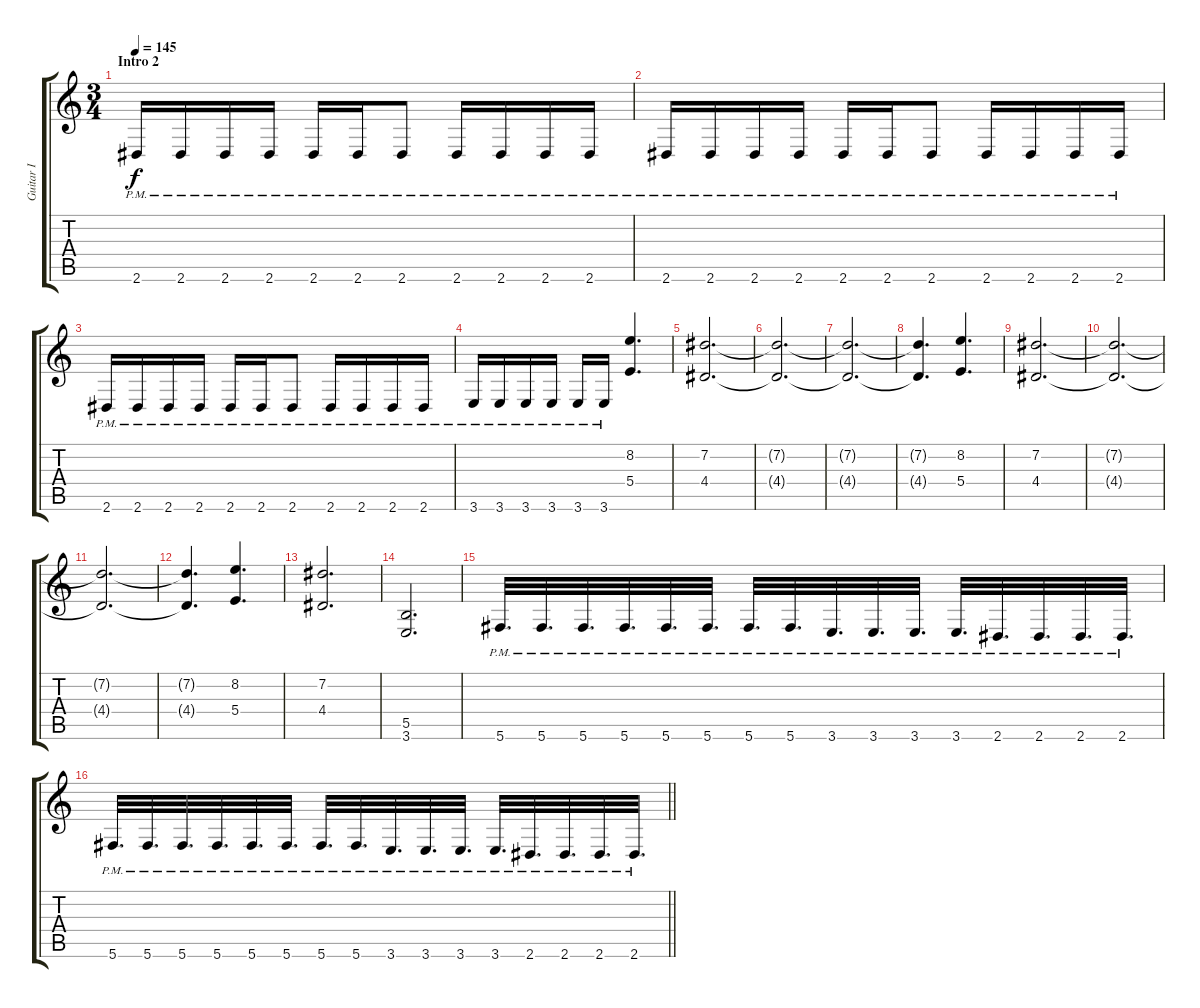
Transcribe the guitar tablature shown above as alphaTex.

\track ("Guitar I" "Guitar I") {instrument distortionguitar}
\staff {score tabs}
\tuning (Db4 Ab3 E3 B2 Gb2 Db2) {hide}
\ts (3 4)
\section ("" "Intro 2")
\tempo 145
\clef g2
\ks c
2.6{pm}.16{dy f} 2.6{pm}.16 2.6{pm}.16 2.6{pm}.16 2.6{pm}.16 2.6{pm}.16 2.6{pm}.8 2.6{pm}.16 2.6{pm}.16 2.6{pm}.16 2.6{pm}.16 |
2.6{pm}.16 2.6{pm}.16 2.6{pm}.16 2.6{pm}.16 2.6{pm}.16 2.6{pm}.16 2.6{pm}.8 2.6{pm}.16 2.6{pm}.16 2.6{pm}.16 2.6{pm}.16 |
2.6{pm}.16 2.6{pm}.16 2.6{pm}.16 2.6{pm}.16 2.6{pm}.16 2.6{pm}.16 2.6{pm}.8 2.6{pm}.16 2.6{pm}.16 2.6{pm}.16 2.6{pm}.16 |
3.6{pm}.16 3.6{pm}.16 3.6{pm}.16 3.6{pm}.16 3.6{pm}.16 3.6{pm}.16 (8.2 5.4).4{d} |
(7.2 4.4).2{d} |
(7.2{t} 4.4{t}).2{d} |
(7.2{t} 4.4{t}).2{d} |
(7.2{t} 4.4{t}).4{d} (8.2 5.4).4{d} |
(7.2 4.4).2{d} |
(7.2{t} 4.4{t}).2{d} |
(7.2{t} 4.4{t}).2{d} |
(7.2{t} 4.4{t}).4{d} (8.2 5.4).4{d} |
(7.2 4.4).2{d} |
(5.5 3.6).2{d} |
5.6{pm}.32{d} 5.6{pm}.32{d} 5.6{pm}.32{d} 5.6{pm}.32{d} 5.6{pm}.32{d} 5.6{pm}.32{d} 5.6{pm}.32{d} 5.6{pm}.32{d} 3.6{pm}.32{d} 3.6{pm}.32{d} 3.6{pm}.32{d} 3.6{pm}.32{d} 2.6{pm}.32{d} 2.6{pm}.32{d} 2.6{pm}.32{d} 2.6{pm}.32{d} |
\barLineRight lightlight
5.6{pm}.32{d} 5.6{pm}.32{d} 5.6{pm}.32{d} 5.6{pm}.32{d} 5.6{pm}.32{d} 5.6{pm}.32{d} 5.6{pm}.32{d} 5.6{pm}.32{d} 3.6{pm}.32{d} 3.6{pm}.32{d} 3.6{pm}.32{d} 3.6{pm}.32{d} 2.6{pm}.32{d} 2.6{pm}.32{d} 2.6{pm}.32{d} 2.6{pm}.32{d}
